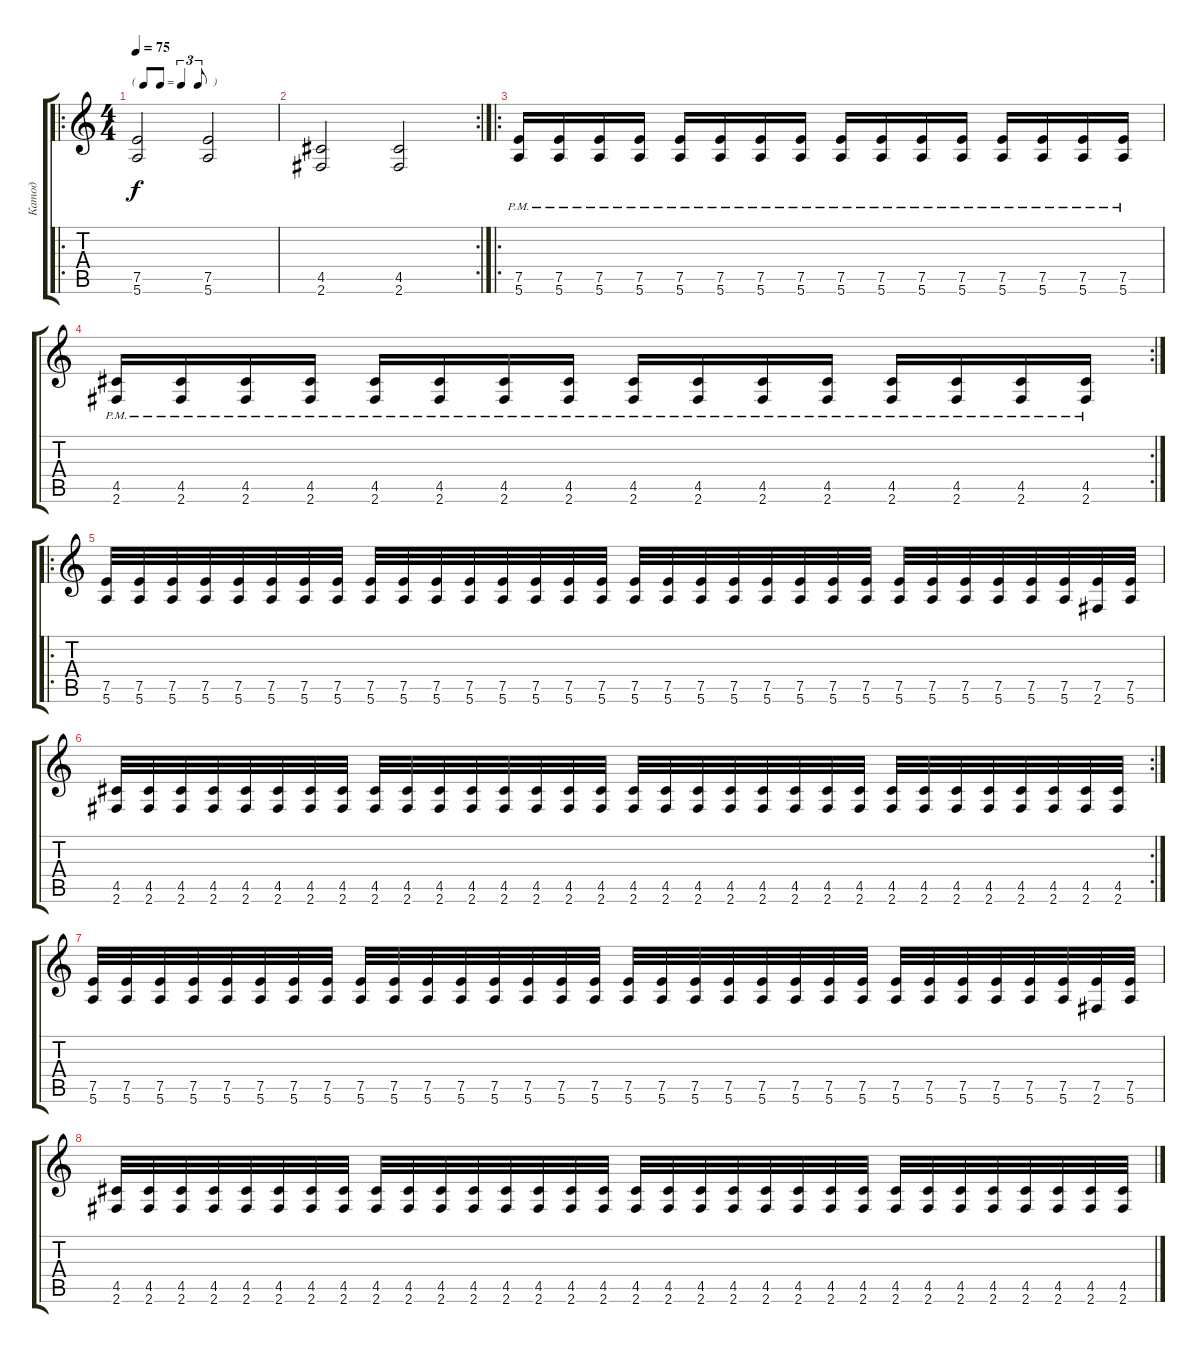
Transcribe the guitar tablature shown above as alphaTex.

\track ("Катод" "Катод") {instrument overdrivenguitar}
\staff {score tabs}
\tuning (E4 B3 G3 D3 A2 E2) {hide}
\ro
\ts (4 4)
\tf triplet8th
\tempo 75
\clef g2
\ks c
(7.5 5.6).2{dy f instrument overdrivenguitar} (7.5 5.6).2 |
\rc 2
(4.5 2.6).2 (4.5 2.6).2 |
\ro
(7.5{pm} 5.6).16 (7.5{pm} 5.6).16 (7.5{pm} 5.6).16 (7.5{pm} 5.6).16 (7.5{pm} 5.6).16 (7.5{pm} 5.6).16 (7.5{pm} 5.6).16 (7.5{pm} 5.6).16 (7.5{pm} 5.6).16 (7.5{pm} 5.6).16 (7.5{pm} 5.6).16 (7.5{pm} 5.6).16 (7.5{pm} 5.6).16 (7.5{pm} 5.6).16 (7.5{pm} 5.6).16 (7.5{pm} 5.6).16 |
\rc 2
(4.5 2.6{pm}).16 (4.5 2.6{pm}).16 (4.5 2.6{pm}).16 (4.5 2.6{pm}).16 (4.5 2.6{pm}).16 (4.5 2.6{pm}).16 (4.5 2.6{pm}).16 (4.5 2.6{pm}).16 (4.5 2.6{pm}).16 (4.5 2.6{pm}).16 (4.5 2.6{pm}).16 (4.5 2.6{pm}).16 (4.5 2.6{pm}).16 (4.5 2.6{pm}).16 (4.5 2.6{pm}).16 (4.5 2.6{pm}).16 |
\ro
(7.5 5.6).32 (7.5 5.6).32 (7.5 5.6).32 (7.5 5.6).32 (7.5 5.6).32 (7.5 5.6).32 (7.5 5.6).32 (7.5 5.6).32 (7.5 5.6).32 (7.5 5.6).32 (7.5 5.6).32 (7.5 5.6).32 (7.5 5.6).32 (7.5 5.6).32 (7.5 5.6).32 (7.5 5.6).32 (7.5 5.6).32 (7.5 5.6).32 (7.5 5.6).32 (7.5 5.6).32 (7.5 5.6).32 (7.5 5.6).32 (7.5 5.6).32 (7.5 5.6).32 (7.5 5.6).32 (7.5 5.6).32 (7.5 5.6).32 (7.5 5.6).32 (7.5 5.6).32 (7.5 5.6).32 (7.5 2.6).32 (7.5 5.6).32 |
\rc 2
(4.5 2.6).32 (4.5 2.6).32 (4.5 2.6).32 (4.5 2.6).32 (4.5 2.6).32 (4.5 2.6).32 (4.5 2.6).32 (4.5 2.6).32 (4.5 2.6).32 (4.5 2.6).32 (4.5 2.6).32 (4.5 2.6).32 (4.5 2.6).32 (4.5 2.6).32 (4.5 2.6).32 (4.5 2.6).32 (4.5 2.6).32 (4.5 2.6).32 (4.5 2.6).32 (4.5 2.6).32 (4.5 2.6).32 (4.5 2.6).32 (4.5 2.6).32 (4.5 2.6).32 (4.5 2.6).32 (4.5 2.6).32 (4.5 2.6).32 (4.5 2.6).32 (4.5 2.6).32 (4.5 2.6).32 (4.5 2.6).32 (4.5 2.6).32 |
(7.5 5.6).32 (7.5 5.6).32 (7.5 5.6).32 (7.5 5.6).32 (7.5 5.6).32 (7.5 5.6).32 (7.5 5.6).32 (7.5 5.6).32 (7.5 5.6).32 (7.5 5.6).32 (7.5 5.6).32 (7.5 5.6).32 (7.5 5.6).32 (7.5 5.6).32 (7.5 5.6).32 (7.5 5.6).32 (7.5 5.6).32 (7.5 5.6).32 (7.5 5.6).32 (7.5 5.6).32 (7.5 5.6).32 (7.5 5.6).32 (7.5 5.6).32 (7.5 5.6).32 (7.5 5.6).32 (7.5 5.6).32 (7.5 5.6).32 (7.5 5.6).32 (7.5 5.6).32 (7.5 5.6).32 (7.5 2.6).32 (7.5 5.6).32 |
(4.5 2.6).32 (4.5 2.6).32 (4.5 2.6).32 (4.5 2.6).32 (4.5 2.6).32 (4.5 2.6).32 (4.5 2.6).32 (4.5 2.6).32 (4.5 2.6).32 (4.5 2.6).32 (4.5 2.6).32 (4.5 2.6).32 (4.5 2.6).32 (4.5 2.6).32 (4.5 2.6).32 (4.5 2.6).32 (4.5 2.6).32 (4.5 2.6).32 (4.5 2.6).32 (4.5 2.6).32 (4.5 2.6).32 (4.5 2.6).32 (4.5 2.6).32 (4.5 2.6).32 (4.5 2.6).32 (4.5 2.6).32 (4.5 2.6).32 (4.5 2.6).32 (4.5 2.6).32 (4.5 2.6).32 (4.5 2.6).32 (4.5 2.6).32
